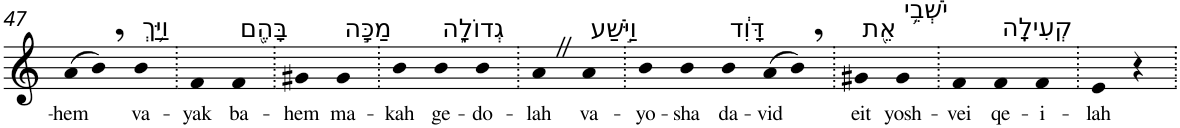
**kern	**text
*part1	*part1
*staff1	*staff1
*I"Piano	*
*I'Pno	*
!!LO:PB:g=z
*clefG2	*
*k[]	*
=47	=47
!	!LO:LY:b
(>8a	-hem
8b,)	.
!LO:TX:a:t=וַיַּ֥ךְ	!
!	!LO:LY:b
4b	va-
=48.	=48.
!	!LO:LY:b
4f	-yak
!LO:TX:a:t=בָּהֶ֖ם	!
!	!LO:LY:b
4f	ba-
=49.	=49.
!	!LO:LY:b
4g#X	-hem
!LO:TX:a:t=מַכָּ֣ה	!
!	!LO:LY:b
4g#	ma-
=50.	=50.
!	!LO:LY:b
4b	-kah
!LO:TX:a:t=גְדוֹלָ֑ה	!
!	!LO:LY:b
4b	ge-
!	!LO:LY:b
4b	-do-
=51.	=51.
!	!LO:LY:b
4aZ	-lah
!LO:TX:a:t=וַיֹּ֣שַׁע	!
!	!LO:LY:b
4a	va-
=52.	=52.
!	!LO:LY:b
4b	-yo-
!	!LO:LY:b
4b	-sha
!LO:TX:a:t=דָּוִ֔ד	!
!	!LO:LY:b
4b	da-
!	!LO:LY:b
(>8a	-vid
8b,)	.
=53.	=53.
!LO:TX:a:t=אֵ֖ת	!
!	!LO:LY:b
4g#X	eit
!LO:TX:a:t=יֹשְׁבֵ֥י	!
!	!LO:LY:b
4g#	yosh-
=54.	=54.
!	!LO:LY:b
4f	-vei
!LO:TX:a:t=קְעִילָֽה	!
!	!LO:LY:b
4f	qe-
!	!LO:LY:b
4f	-i-
=55.	=55.
!	!LO:LY:b
4e	-lah
4r	.
=.	=.
*-	*-
